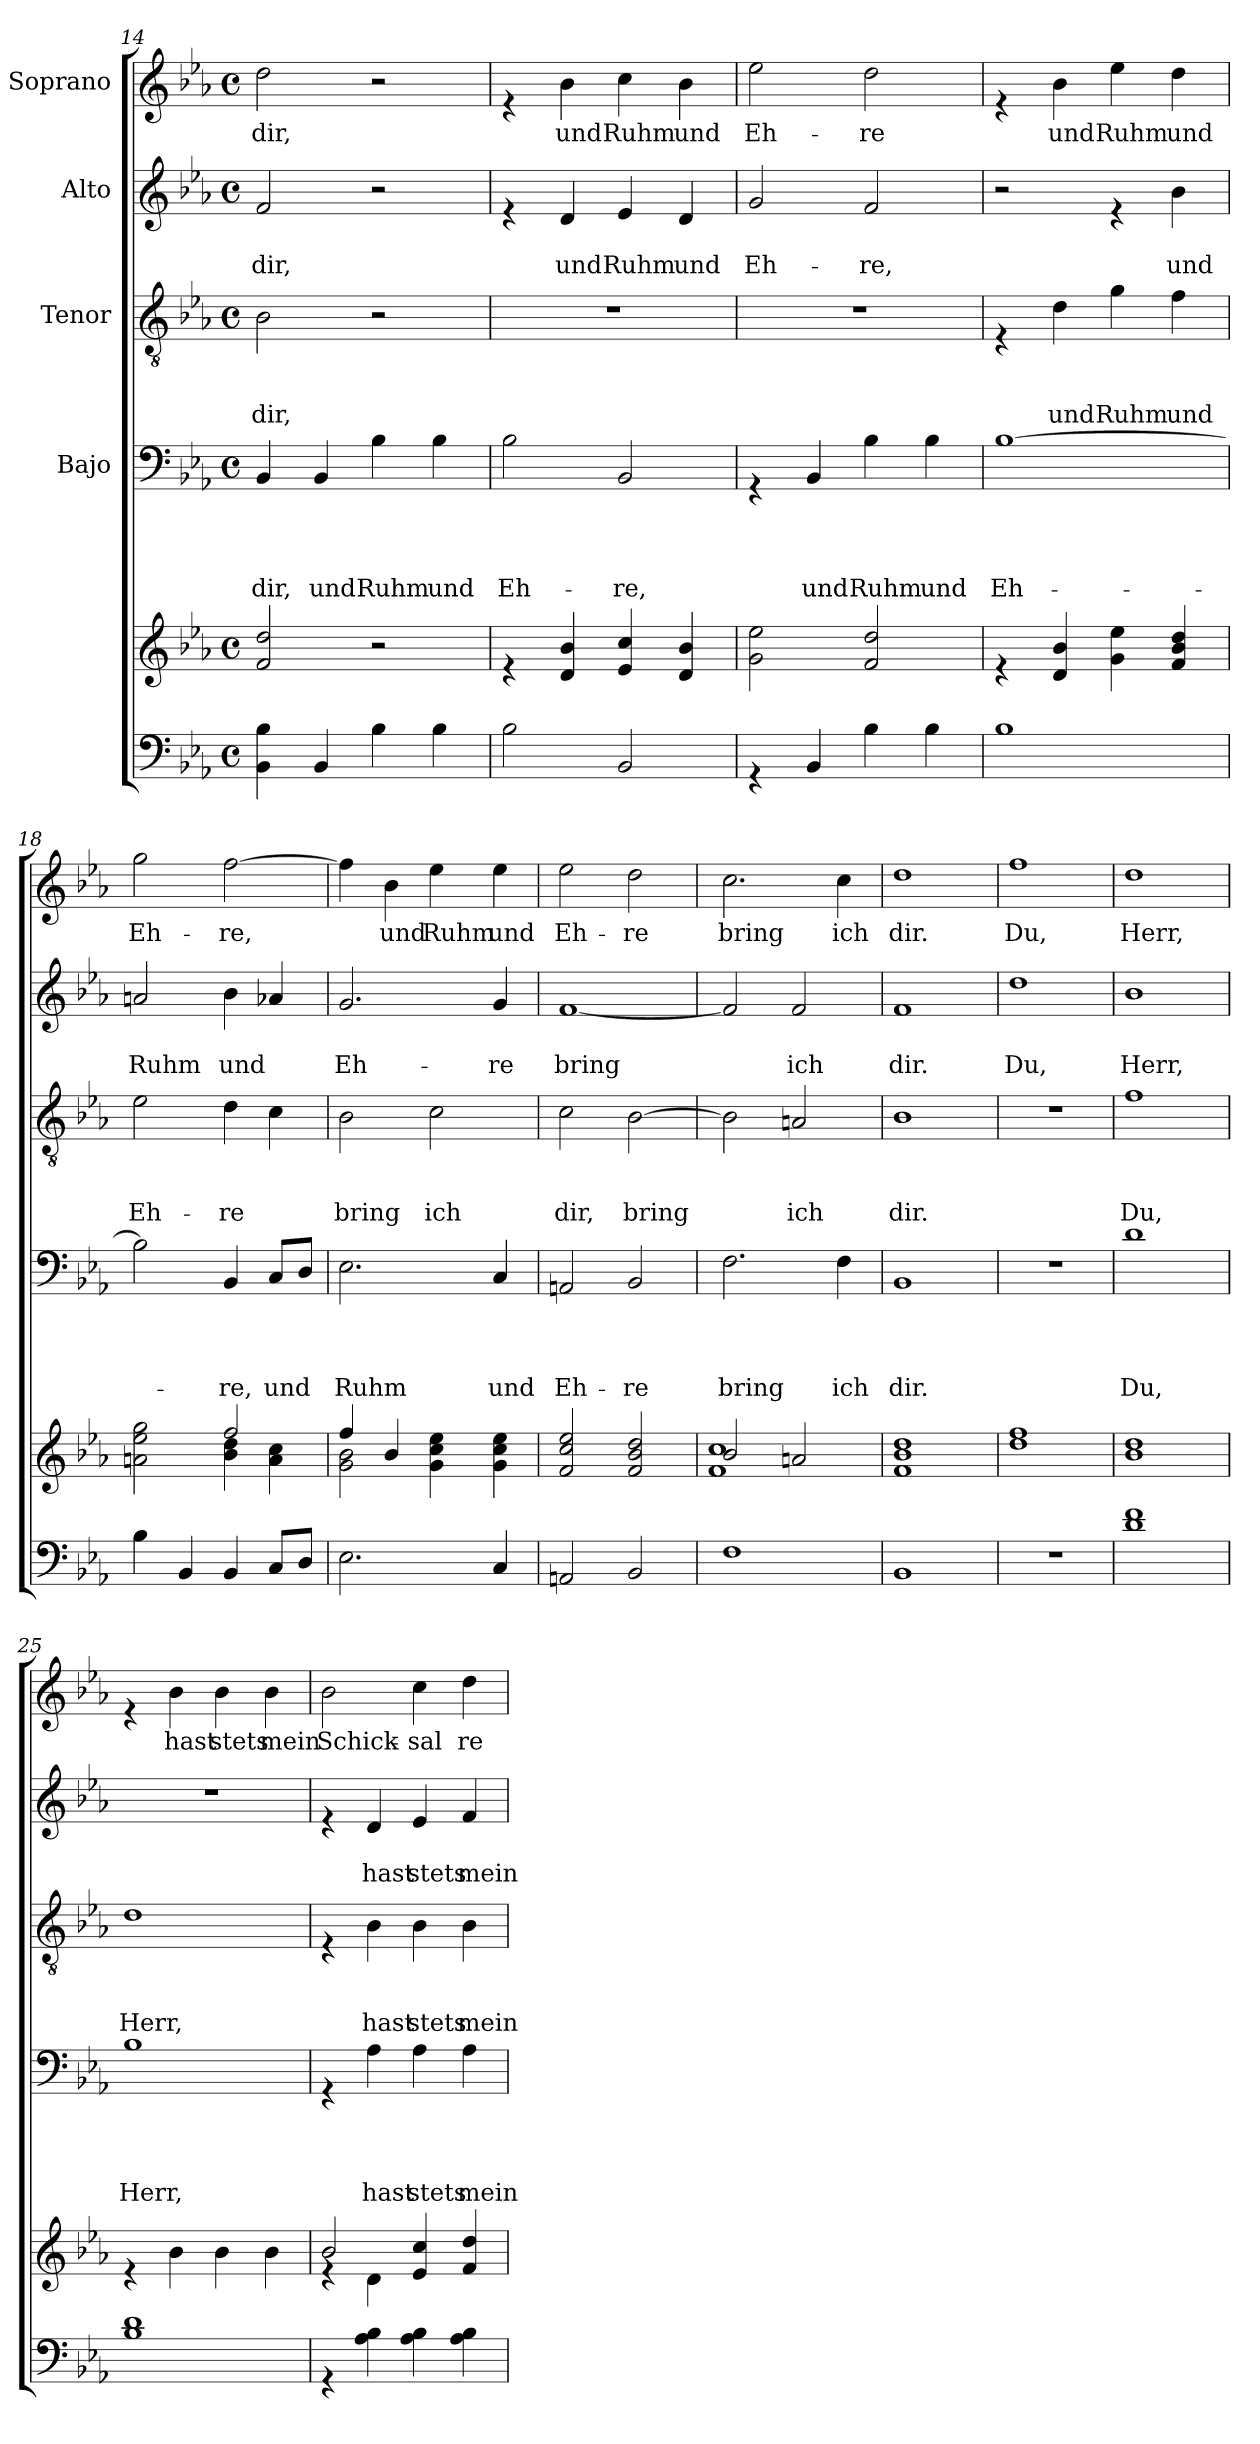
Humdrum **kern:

**kern	**kern	**kern	**text	**text	**text	**text	**kern	**text	**text	**text	**kern	**text	**text	**kern	**text
*part6	*part5	*part4	*part4	*part4	*part4	*part4	*part3	*part3	*part3	*part3	*part2	*part2	*part2	*part1	*part1
*staff6	*staff5	*staff4	*staff4	*staff4	*staff4	*staff4	*staff3	*staff3	*staff3	*staff3	*staff2	*staff2	*staff2	*staff1	*staff1
*	*	*I"Bajo	*	*	*	*	*I"Tenor	*	*	*	*I"Alto	*	*	*I"Soprano	*
!!LO:LB:g=z
*clefF4	*clefG2	*clefF4	*	*	*	*	*clefGv2	*	*	*	*clefG2	*	*	*clefG2	*
*k[b-e-a-]	*k[b-e-a-]	*k[b-e-a-]	*	*	*	*	*k[b-e-a-]	*	*	*	*k[b-e-a-]	*	*	*k[b-e-a-]	*
*E-:	*E-:	*E-:	*	*	*	*	*E-:	*	*	*	*E-:	*	*	*E-:	*
*M4/4	*M4/4	*M4/4	*	*	*	*	*M4/4	*	*	*	*M4/4	*	*	*M4/4	*
*met(c)	*met(c)	*met(c)	*	*	*	*	*met(c)	*	*	*	*met(c)	*	*	*met(c)	*
=14	=14	=14	=14	=14	=14	=14	=14	=14	=14	=14	=14	=14	=14	=14	=14
!	!	!	!	!	!	!LO:LY:b	!	!	!	!LO:LY:b	!	!	!LO:LY:b	!	!LO:LY:b
4BB-\ 4B-\	2f/ 2dd/	4BB-/	.	.	.	dir,	2B-\	.	.	dir,	2f/	.	dir,	2dd\	dir,
!	!	!	!	!	!	!LO:LY:b	!	!	!	!	!	!	!	!	!
4BB-/	.	4BB-/	.	.	.	und	.	.	.	.	.	.	.	.	.
!	!	!	!	!	!	!LO:LY:b	!	!	!	!	!	!	!	!	!
4B-\	2r	4B-\	.	.	.	Ruhm	2r	.	.	.	2r	.	.	2r	.
!	!	!	!	!	!	!LO:LY:b	!	!	!	!	!	!	!	!	!
4B-\	.	4B-\	.	.	.	und	.	.	.	.	.	.	.	.	.
=15	=15	=15	=15	=15	=15	=15	=15	=15	=15	=15	=15	=15	=15	=15	=15
!	!	!	!	!	!	!LO:LY:b	!	!	!	!	!	!	!	!	!
2B-\	4re	2B-\	.	.	.	Eh-	1r	.	.	.	4re	.	.	4re	.
!	!	!	!	!	!	!	!	!	!	!	!	!	!LO:LY:b	!	!LO:LY:b
.	4d/ 4b-/	.	.	.	.	.	.	.	.	.	4d/	.	und	4b-\	und
!	!	!	!	!	!	!LO:LY:b	!	!	!	!	!	!	!LO:LY:b	!	!LO:LY:b
2BB-/	4e-/ 4cc/	2BB-/	.	.	.	-re,	.	.	.	.	4e-/	.	Ruhm	4cc\	Ruhm
!	!	!	!	!	!	!	!	!	!	!	!	!	!LO:LY:b	!	!LO:LY:b
.	4d/ 4b-/	.	.	.	.	.	.	.	.	.	4d/	.	und	4b-\	und
!!LO:LB:g=z
=16	=16	=16	=16	=16	=16	=16	=16	=16	=16	=16	=16	=16	=16	=16	=16
!	!	!	!	!	!	!	!	!	!	!	!	!	!LO:LY:b	!	!LO:LY:b
4rGG	2g\ 2ee-\	4rGG	.	.	.	.	1r	.	.	.	2g/	.	Eh-	2ee-\	Eh-
!	!	!	!	!	!	!LO:LY:b	!	!	!	!	!	!	!	!	!
4BB-/	.	4BB-/	.	.	.	und	.	.	.	.	.	.	.	.	.
!	!	!	!	!	!	!LO:LY:b	!	!	!	!	!	!	!LO:LY:b	!	!LO:LY:b
4B-\	2f/ 2dd/	4B-\	.	.	.	Ruhm	.	.	.	.	2f/	.	-re,	2dd\	-re
!	!	!	!	!	!	!LO:LY:b	!	!	!	!	!	!	!	!	!
4B-\	.	4B-\	.	.	.	und	.	.	.	.	.	.	.	.	.
=17	=17	=17	=17	=17	=17	=17	=17	=17	=17	=17	=17	=17	=17	=17	=17
!	!	!	!	!	!	!LO:LY:b	!	!	!	!	!	!	!	!	!
1B-	4re	[>1B-	.	.	.	Eh-	4rE	.	.	.	2r	.	.	4re	.
!	!	!	!	!	!	!	!	!	!	!LO:LY:b	!	!	!	!	!LO:LY:b
.	4d/ 4b-/	.	.	.	.	.	4d\	.	.	und	.	.	.	4b-\	und
!	!	!	!	!	!	!	!	!	!	!LO:LY:b	!	!	!	!	!LO:LY:b
.	4g\ 4ee-\	.	.	.	.	.	4g\	.	.	Ruhm	4re	.	.	4ee-\	Ruhm
!	!	!	!	!	!	!	!	!	!	!LO:LY:b	!	!	!LO:LY:b	!	!LO:LY:b
.	4f/ 4b-/ 4dd/	.	.	.	.	.	4f\	.	.	und	4b-\	.	und	4dd\	und
=18	=18	=18	=18	=18	=18	=18	=18	=18	=18	=18	=18	=18	=18	=18	=18
*	*^	*	*	*	*	*	*	*	*	*	*	*	*	*	*
!	!	!	!	!	!	!	!	!	!	!	!LO:LY:b	!	!	!LO:LY:b	!	!LO:LY:b
4B-\	2an\ 2ee-\ 2gg\	2ryy	2B-\]	.	.	.	.	2e-\	.	.	Eh-	2an/	.	Ruhm	2gg\	Eh-
4BB-/	.	.	.	.	.	.	.	.	.	.	.	.	.	.	.	.
!	!	!	!	!	!	!	!LO:LY:b	!	!	!	!LO:LY:b	!	!	!LO:LY:b	!	!LO:LY:b
4BB-/	2ff/	4b-\ 4dd\	4BB-/	.	.	.	-re,	4d\	.	.	-re	4b-\	.	und	[>2ff\	-re,
!	!	!	!	!	!	!	!LO:LY:b	!	!	!	!	!	!	!	!	!
8C/L	.	4a\ 4cc\	8C/L	.	.	.	und	4c\	.	.	.	4a-X/	.	.	.	.
8D/J	.	.	8D/J	.	.	.	.	.	.	.	.	.	.	.	.	.
=19	=19	=19	=19	=19	=19	=19	=19	=19	=19	=19	=19	=19	=19	=19	=19	=19
!	!	!	!	!	!	!	!LO:LY:b	!	!	!	!LO:LY:b	!	!	!LO:LY:b	!	!
2.E-\	4ff/	2g\ 2b-\	2.E-\	.	.	.	Ruhm	2B-\	.	.	bring	2.g/	.	Eh-	4ff\]	.
!	!	!	!	!	!	!	!	!	!	!	!	!	!	!	!	!LO:LY:b
.	4b-/	.	.	.	.	.	.	.	.	.	.	.	.	.	4b-\	und
!	!	!	!	!	!	!	!	!	!	!	!LO:LY:b	!	!	!	!	!LO:LY:b
.	4g\ 4cc\ 4ee-\	2ryy	.	.	.	.	.	2c\	.	.	ich	.	.	.	4ee-\	Ruhm
!	!	!	!	!	!	!	!LO:LY:b	!	!	!	!	!	!	!LO:LY:b	!	!LO:LY:b
4C/	4g\ 4cc\ 4ee-\	.	4C/	.	.	.	und	.	.	.	.	4g/	.	-re	4ee-\	und
*	*v	*v	*	*	*	*	*	*	*	*	*	*	*	*	*	*
=20	=20	=20	=20	=20	=20	=20	=20	=20	=20	=20	=20	=20	=20	=20	=20
!	!	!	!	!	!	!LO:LY:b	!	!	!	!LO:LY:b	!	!	!LO:LY:b	!	!LO:LY:b
2AAn/	2f/ 2cc/ 2ee-/	2AAn/	.	.	.	Eh-	2c\	.	.	dir,	[<1f	.	bring	2ee-\	Eh-
!	!	!	!	!	!	!LO:LY:b	!	!	!	!LO:LY:b	!	!	!	!	!LO:LY:b
2BB-/	2f/ 2b-/ 2dd/	2BB-/	.	.	.	-re	[>2B-\	.	.	bring	.	.	.	2dd\	-re
=21	=21	=21	=21	=21	=21	=21	=21	=21	=21	=21	=21	=21	=21	=21	=21
*	*^	*	*	*	*	*	*	*	*	*	*	*	*	*	*
!	!	!	!	!	!	!	!LO:LY:b	!	!	!	!	!	!	!	!	!LO:LY:b
1F	2b-/	1f 1cc	2.F\	.	.	.	bring	2B-\]	.	.	.	2f/]	.	.	2.cc\	bring
!	!	!	!	!	!	!	!	!	!	!	!LO:LY:b	!	!	!LO:LY:b	!	!
.	2an/	.	.	.	.	.	.	2An/	.	.	ich	2f/	.	ich	.	.
!	!	!	!	!	!	!	!LO:LY:b	!	!	!	!	!	!	!	!	!LO:LY:b
.	.	.	4F\	.	.	.	ich	.	.	.	.	.	.	.	4cc\	ich
*	*v	*v	*	*	*	*	*	*	*	*	*	*	*	*	*	*
!!LO:PB:g=z
=22	=22	=22	=22	=22	=22	=22	=22	=22	=22	=22	=22	=22	=22	=22	=22
!	!	!	!	!	!	!LO:LY:b	!	!	!	!LO:LY:b	!	!	!LO:LY:b	!	!LO:LY:b
1BB-	1f 1b- 1dd	1BB-	.	.	.	dir.	1B-	.	.	dir.	1f	.	dir.	1dd	dir.
=23	=23	=23	=23	=23	=23	=23	=23	=23	=23	=23	=23	=23	=23	=23	=23
!	!	!	!	!	!	!	!	!	!	!	!	!	!LO:LY:b	!	!LO:LY:b
1r	1dd 1ff	1r	.	.	.	.	1r	.	.	.	1dd	.	Du,	1ff	Du,
!!LO:LB:g=z
=24	=24	=24	=24	=24	=24	=24	=24	=24	=24	=24	=24	=24	=24	=24	=24
!	!	!	!	!	!	!LO:LY:b	!	!	!	!LO:LY:b	!	!	!LO:LY:b	!	!LO:LY:b
1d 1f	1b- 1dd	1d	.	.	.	Du,	1f	.	.	Du,	1b-	.	Herr,	1dd	Herr,
=25	=25	=25	=25	=25	=25	=25	=25	=25	=25	=25	=25	=25	=25	=25	=25
!	!	!	!	!	!	!LO:LY:b	!	!	!	!LO:LY:b	!	!	!	!	!
1B- 1d	4re	1B-	.	.	.	Herr,	1d	.	.	Herr,	1r	.	.	4re	.
!	!	!	!	!	!	!	!	!	!	!	!	!	!	!	!LO:LY:b
.	4b-\	.	.	.	.	.	.	.	.	.	.	.	.	4b-\	hast
!	!	!	!	!	!	!	!	!	!	!	!	!	!	!	!LO:LY:b
.	4b-\	.	.	.	.	.	.	.	.	.	.	.	.	4b-\	stets
!	!	!	!	!	!	!	!	!	!	!	!	!	!	!	!LO:LY:b
.	4b-\	.	.	.	.	.	.	.	.	.	.	.	.	4b-\	mein
=26	=26	=26	=26	=26	=26	=26	=26	=26	=26	=26	=26	=26	=26	=26	=26
*	*^	*	*	*	*	*	*	*	*	*	*	*	*	*	*
!	!	!	!	!	!	!	!	!	!	!	!	!	!	!	!	!LO:LY:b
4rGG	2b-/	4re	4rGG	.	.	.	.	4rE	.	.	.	4re	.	.	2b-\	Schick-
!	!	!	!	!	!	!	!LO:LY:b	!	!	!	!LO:LY:b	!	!	!LO:LY:b	!	!
4A-\ 4B-\	.	4d\	4A-\	.	.	.	hast	4B-\	.	.	hast	4d/	.	hast	.	.
!	!	!	!	!	!	!	!LO:LY:b	!	!	!	!LO:LY:b	!	!	!LO:LY:b	!	!LO:LY:b
4A-\ 4B-\	4e-/ 4cc/	2ryy	4A-\	.	.	.	stets	4B-\	.	.	stets	4e-/	.	stets	4cc\	-sal
!	!	!	!	!	!	!	!LO:LY:b	!	!	!	!LO:LY:b	!	!	!LO:LY:b	!	!LO:LY:b
4A-\ 4B-\	4f/ 4dd/	.	4A-\	.	.	.	mein	4B-\	.	.	mein	4f/	.	mein	4dd\	re-
*	*v	*v	*	*	*	*	*	*	*	*	*	*	*	*	*	*
=	=	=	=	=	=	=	=	=	=	=	=	=	=	=	=
*-	*-	*-	*-	*-	*-	*-	*-	*-	*-	*-	*-	*-	*-	*-	*-
